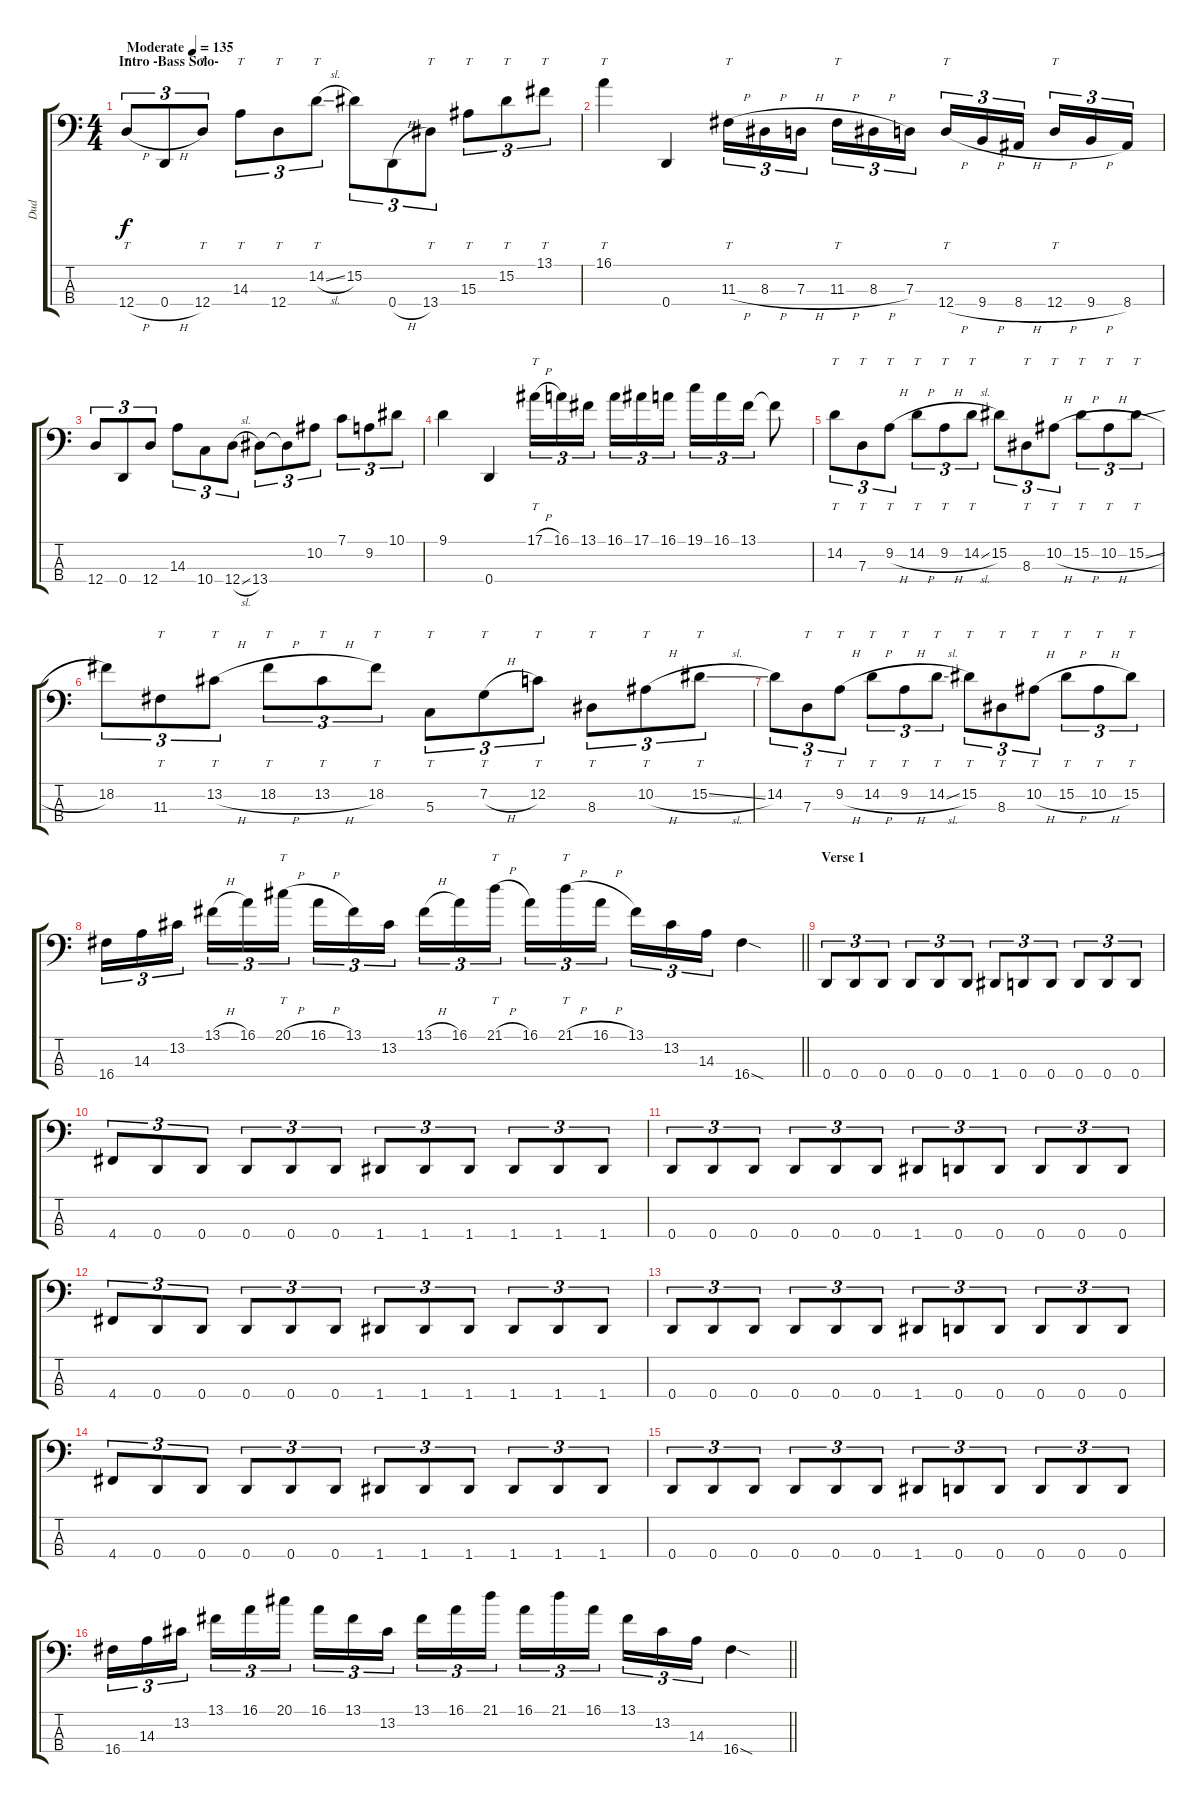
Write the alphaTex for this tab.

\track ("Dud" "Dud") {instrument slapbass1}
\staff {score tabs}
\tuning (F2 C2 G1 D1) {hide}
\ts (4 4)
\section ("" "Intro -Bass Solo-")
\tempo (135 "Moderate")
\clef f4
\ks c
12.4{h}.8{tt tu (3 2) dy f instrument slapbass1} 0.4{h}.8{tu (3 2)} 12.4.8{tt tu (3 2)} 14.3.8{tt tu (3 2)} 12.4.8{tt tu (3 2)} 14.2{sl}.8{tt tu (3 2)} 15.2.8{tu (3 2)} 0.4{h}.8{tu (3 2)} 13.4.8{tt tu (3 2)} 15.3.8{tt tu (3 2)} 15.2.8{tt tu (3 2)} 13.1.8{tt tu (3 2)} |
16.1.4{tt} 0.4.4 11.3{h}.16{tt tu (3 2)} 8.3{h}.16{tu (3 2)} 7.3{h}.16{tu (3 2) beam splitsecondary} 11.3{h}.16{tt tu (3 2)} 8.3{h}.16{tu (3 2)} 7.3.16{tu (3 2)} 12.4{h}.16{tt tu (3 2)} 9.4{h}.16{tu (3 2)} 8.4{h}.16{tu (3 2) beam splitsecondary} 12.4{h}.16{tt tu (3 2)} 9.4{h}.16{tu (3 2)} 8.4.16{tu (3 2)} |
12.4.8{tu (3 2)} 0.4.8{tu (3 2)} 12.4.8{tu (3 2)} 14.3.8{tu (3 2)} 10.4.8{tu (3 2)} 12.4{sl}.8{tu (3 2)} 13.4.8{tu (3 2)} 13.4{t}.8{tu (3 2)} 10.2.8{tu (3 2)} 7.1.8{tu (3 2)} 9.2.8{tu (3 2)} 10.1.8{tu (3 2)} |
9.1.4 0.4.4 17.1{h}.16{tt tu (3 2)} 16.1.16{tu (3 2)} 13.1.16{tu (3 2) beam splitsecondary} 16.1.16{tu (3 2)} 17.1.16{tu (3 2)} 16.1.16{tu (3 2)} 19.1.16{tu (3 2)} 16.1.16{tu (3 2)} 13.1.16{tu (3 2)} 13.1{t}.8 |
14.2.8{tt tu (3 2)} 7.3.8{tt tu (3 2)} 9.2{h}.8{tt tu (3 2)} 14.2{h}.8{tt tu (3 2)} 9.2{h}.8{tt tu (3 2)} 14.2{sl}.8{tt tu (3 2)} 15.2.8{tu (3 2)} 8.3.8{tt tu (3 2)} 10.2{h}.8{tt tu (3 2)} 15.2{h}.8{tt tu (3 2)} 10.2{h}.8{tt tu (3 2)} 15.2{sl}.8{tt tu (3 2)} |
18.2.8{tu (3 2)} 11.3.8{tt tu (3 2)} 13.2{h}.8{tt tu (3 2)} 18.2{h}.8{tt tu (3 2)} 13.2{h}.8{tt tu (3 2)} 18.2.8{tt tu (3 2)} 5.3.8{tt tu (3 2)} 7.2{h}.8{tt tu (3 2)} 12.2.8{tt tu (3 2)} 8.3.8{tt tu (3 2)} 10.2{h}.8{tt tu (3 2)} 15.2{sl}.8{tt tu (3 2)} |
14.2.8{tu (3 2)} 7.3.8{tt tu (3 2)} 9.2{h}.8{tt tu (3 2)} 14.2{h}.8{tt tu (3 2)} 9.2{h}.8{tt tu (3 2)} 14.2{sl}.8{tt tu (3 2)} 15.2.8{tt tu (3 2)} 8.3.8{tt tu (3 2)} 10.2{h}.8{tt tu (3 2)} 15.2{h}.8{tt tu (3 2)} 10.2{h}.8{tt tu (3 2)} 15.2.8{tt tu (3 2)} |
\barLineRight lightlight
16.4.16{tu (3 2)} 14.3.16{tu (3 2)} 13.2.16{tu (3 2) beam splitsecondary} 13.1{h}.16{tu (3 2)} 16.1.16{tu (3 2)} 20.1{h}.16{tt tu (3 2)} 16.1{h}.16{tu (3 2)} 13.1.16{tu (3 2)} 13.2.16{tu (3 2) beam splitsecondary} 13.1{h}.16{tu (3 2)} 16.1.16{tu (3 2)} 21.1{h}.16{tt tu (3 2)} 16.1.16{tu (3 2)} 21.1{h}.16{tt tu (3 2)} 16.1{h}.16{tu (3 2) beam splitsecondary} 13.1.16{tu (3 2)} 13.2.16{tu (3 2)} 14.3.16{tu (3 2)} 16.4{sod}.4 |
\section ("" "Verse 1")
0.4.8{tu (3 2)} 0.4.8{tu (3 2)} 0.4.8{tu (3 2)} 0.4.8{tu (3 2)} 0.4.8{tu (3 2)} 0.4.8{tu (3 2)} 1.4.8{tu (3 2)} 0.4.8{tu (3 2)} 0.4.8{tu (3 2)} 0.4.8{tu (3 2)} 0.4.8{tu (3 2)} 0.4.8{tu (3 2)} |
4.4.8{tu (3 2)} 0.4.8{tu (3 2)} 0.4.8{tu (3 2)} 0.4.8{tu (3 2)} 0.4.8{tu (3 2)} 0.4.8{tu (3 2)} 1.4.8{tu (3 2)} 1.4.8{tu (3 2)} 1.4.8{tu (3 2)} 1.4.8{tu (3 2)} 1.4.8{tu (3 2)} 1.4.8{tu (3 2)} |
0.4.8{tu (3 2)} 0.4.8{tu (3 2)} 0.4.8{tu (3 2)} 0.4.8{tu (3 2)} 0.4.8{tu (3 2)} 0.4.8{tu (3 2)} 1.4.8{tu (3 2)} 0.4.8{tu (3 2)} 0.4.8{tu (3 2)} 0.4.8{tu (3 2)} 0.4.8{tu (3 2)} 0.4.8{tu (3 2)} |
4.4.8{tu (3 2)} 0.4.8{tu (3 2)} 0.4.8{tu (3 2)} 0.4.8{tu (3 2)} 0.4.8{tu (3 2)} 0.4.8{tu (3 2)} 1.4.8{tu (3 2)} 1.4.8{tu (3 2)} 1.4.8{tu (3 2)} 1.4.8{tu (3 2)} 1.4.8{tu (3 2)} 1.4.8{tu (3 2)} |
0.4.8{tu (3 2)} 0.4.8{tu (3 2)} 0.4.8{tu (3 2)} 0.4.8{tu (3 2)} 0.4.8{tu (3 2)} 0.4.8{tu (3 2)} 1.4.8{tu (3 2)} 0.4.8{tu (3 2)} 0.4.8{tu (3 2)} 0.4.8{tu (3 2)} 0.4.8{tu (3 2)} 0.4.8{tu (3 2)} |
4.4.8{tu (3 2)} 0.4.8{tu (3 2)} 0.4.8{tu (3 2)} 0.4.8{tu (3 2)} 0.4.8{tu (3 2)} 0.4.8{tu (3 2)} 1.4.8{tu (3 2)} 1.4.8{tu (3 2)} 1.4.8{tu (3 2)} 1.4.8{tu (3 2)} 1.4.8{tu (3 2)} 1.4.8{tu (3 2)} |
0.4.8{tu (3 2)} 0.4.8{tu (3 2)} 0.4.8{tu (3 2)} 0.4.8{tu (3 2)} 0.4.8{tu (3 2)} 0.4.8{tu (3 2)} 1.4.8{tu (3 2)} 0.4.8{tu (3 2)} 0.4.8{tu (3 2)} 0.4.8{tu (3 2)} 0.4.8{tu (3 2)} 0.4.8{tu (3 2)} |
\barLineRight lightlight
16.4.16{tu (3 2)} 14.3.16{tu (3 2)} 13.2.16{tu (3 2) beam splitsecondary} 13.1.16{tu (3 2)} 16.1.16{tu (3 2)} 20.1.16{tu (3 2)} 16.1.16{tu (3 2)} 13.1.16{tu (3 2)} 13.2.16{tu (3 2) beam splitsecondary} 13.1.16{tu (3 2)} 16.1.16{tu (3 2)} 21.1.16{tu (3 2)} 16.1.16{tu (3 2)} 21.1.16{tu (3 2)} 16.1.16{tu (3 2) beam splitsecondary} 13.1.16{tu (3 2)} 13.2.16{tu (3 2)} 14.3.16{tu (3 2)} 16.4{sod}.4
